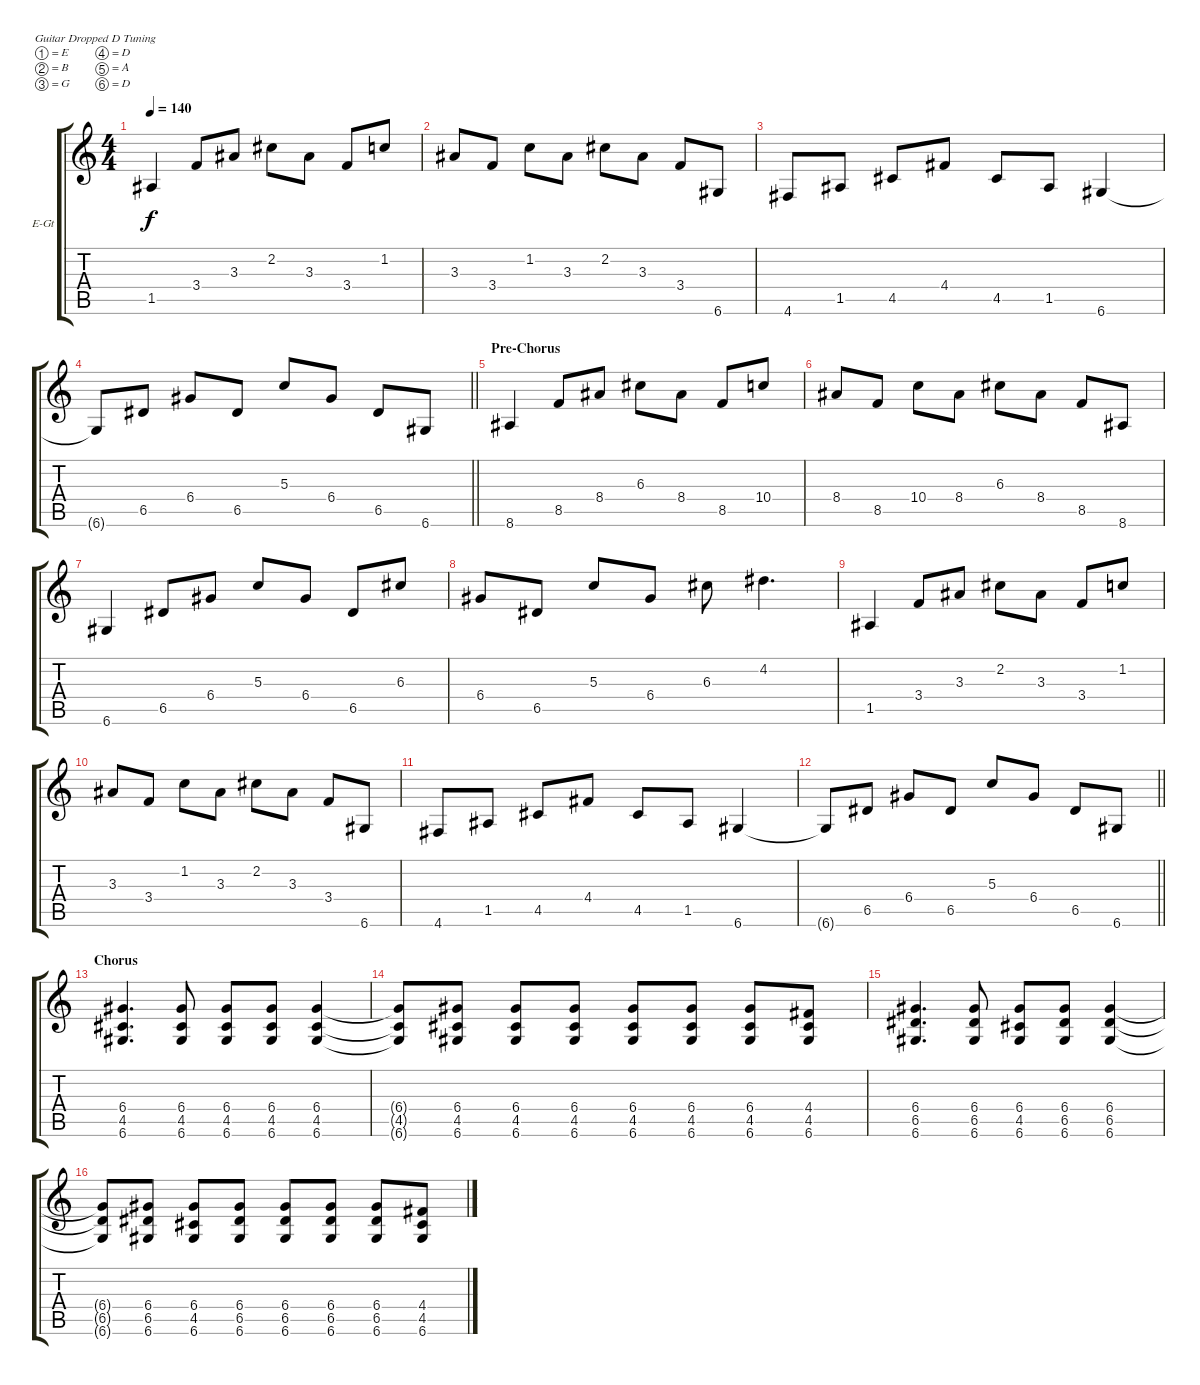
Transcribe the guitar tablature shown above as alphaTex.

\bracketExtendMode groupsimilarinstruments
\firstSystemTrackNameOrientation horizontal
\otherSystemsTrackNameOrientation horizontal
\track ("Clean Guitar" "E-Gt") {instrument electricguitarclean}
\staff {score tabs}
\tuning (E4 B3 G3 D3 A2 D2)
\ts (4 4)
\tempo 140
\clef g2
\scale
0.333333
\ks c
1.5.4{dy f} 3.4.8 3.3.8 2.2.8 3.3.8 3.4.8 1.2.8 |
\scale
0.333333 3.3.8 3.4.8 1.2.8 3.3.8 2.2.8 3.3.8 3.4.8 6.6.8 |
\scale
0.333333 4.6.8 1.5.8 4.5.8 4.4.8 4.5.8 1.5.8 6.6.4 |
\scale
0.333333
\barLineRight lightlight
6.6{t}.8 6.5.8 6.4.8 6.5.8 5.3.8 6.4.8 6.5.8 6.6.8 |
\section ("" "Pre-Chorus")
\scale
0.333333 8.6.4 8.5.8 8.4.8 6.3.8 8.4.8 8.5.8 10.4.8 |
\scale
0.333333 8.4.8 8.5.8 10.4.8 8.4.8 6.3.8 8.4.8 8.5.8 8.6.8 |
\scale
0.333333 6.6.4 6.5.8 6.4.8 5.3.8 6.4.8 6.5.8 6.3.8 |
\scale
0.333333 6.4.8 6.5.8 5.3.8 6.4.8 6.3.8 4.2.4{d} |
\scale
0.333333 1.5.4 3.4.8 3.3.8 2.2.8 3.3.8 3.4.8 1.2.8 |
\scale
0.333333 3.3.8 3.4.8 1.2.8 3.3.8 2.2.8 3.3.8 3.4.8 6.6.8 |
\scale
0.333333 4.6.8 1.5.8 4.5.8 4.4.8 4.5.8 1.5.8 6.6.4 |
\scale
0.333333
\barLineRight lightlight
6.6{t}.8 6.5.8 6.4.8 6.5.8 5.3.8 6.4.8 6.5.8 6.6.8 |
\section ("" "Chorus")
\scale
0.333333 (6.4 4.5 6.6).4{d} (6.4 4.5 6.6).8 (6.4 4.5 6.6).8 (6.4 4.5 6.6).8 (6.4 4.5 6.6).4 |
\scale
0.333333 (6.4{t} 4.5{t} 6.6{t}).8 (6.4 4.5 6.6).8 (6.4 4.5 6.6).8 (6.4 4.5 6.6).8 (6.4 4.5 6.6).8 (6.4 4.5 6.6).8 (6.4 4.5 6.6).8 (4.4 4.5 6.6).8 |
\scale
0.333333 (6.4 6.5 6.6).4{d} (6.4 6.5 6.6).8 (6.4 4.5 6.6).8 (6.4 6.5 6.6).8 (6.4 6.5 6.6).4 |
\scale
0.333333 (6.4{t} 6.5{t} 6.6{t}).8 (6.4 6.5 6.6).8 (6.4 4.5 6.6).8 (6.4 6.5 6.6).8 (6.4 6.5 6.6).8 (6.4 6.5 6.6).8 (6.4 6.5 6.6).8 (4.4 4.5 6.6).8
